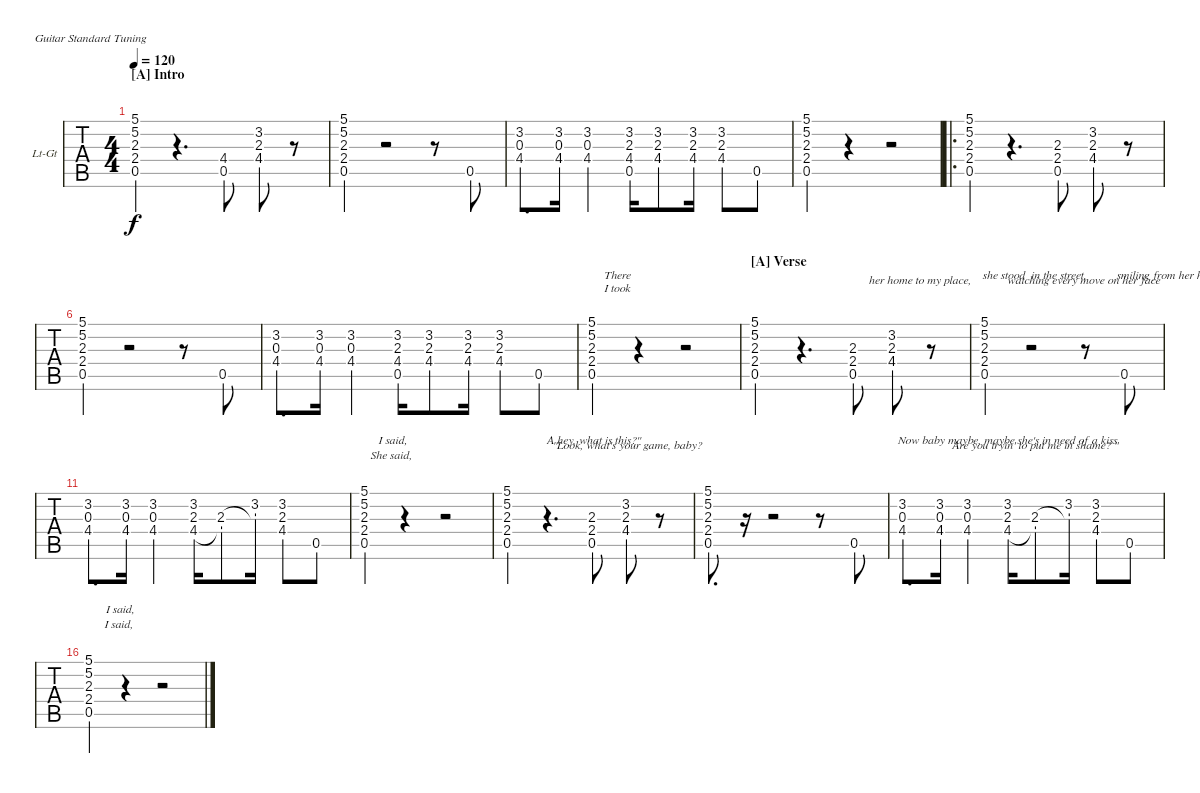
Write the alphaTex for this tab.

\bracketExtendMode nobrackets
\firstSystemTrackNameOrientation horizontal
\otherSystemsTrackNameOrientation horizontal
\defaultBarNumberDisplay FirstOfSystem
\track ("Guitar" "Lt-Gt") {instrument distortionguitar}
\staff {tabs}
\tuning (E4 B3 G3 D3 A2 E2)
\ts (4 4)
\section ("A" "Intro")
\scale
0.297071
\tempo 120
\accidentals auto
\clef g2
\ottava regular
\simile none
\ks c
(5.2 2.3 2.4 0.5 5.1).4{lyrics (0 "") lyrics (1 "") lyrics (2 "") lyrics (3 "") lyrics (4 "") dy f instrument distortionguitar} r.4{d} (0.5 4.4).8{lyrics (0 "") lyrics (1 "") lyrics (2 "") lyrics (3 "") lyrics (4 "")} (2.3 4.4 3.2).8{lyrics (0 "") lyrics (1 "") lyrics (2 "") lyrics (3 "") lyrics (4 "")} r.8 |
\scale
0.233273 (5.1 5.2 2.3 2.4 0.5).4{lyrics (0 "") lyrics (1 "") lyrics (2 "") lyrics (3 "") lyrics (4 "")} r.2 r.8 0.5.8{lyrics (0 "") lyrics (1 "") lyrics (2 "") lyrics (3 "") lyrics (4 "")} |
\scale
0.235914 (3.2 0.3 4.4).8{d lyrics (0 "") lyrics (1 "") lyrics (2 "") lyrics (3 "") lyrics (4 "")} (3.2 0.3 4.4).16{lyrics (0 "") lyrics (1 "") lyrics (2 "") lyrics (3 "") lyrics (4 "")} (3.2 0.3 4.4).4{lyrics (0 "") lyrics (1 "") lyrics (2 "") lyrics (3 "") lyrics (4 "")} (3.2 2.3 4.4 0.5).16{lyrics (0 "") lyrics (1 "") lyrics (2 "") lyrics (3 "") lyrics (4 "")} (3.2 2.3 4.4).8{lyrics (0 "") lyrics (1 "") lyrics (2 "") lyrics (3 "") lyrics (4 "")} (3.2 2.3 4.4).16{lyrics (0 "") lyrics (1 "") lyrics (2 "") lyrics (3 "") lyrics (4 "")} (3.2 2.3 4.4).8{lyrics (0 "") lyrics (1 "") lyrics (2 "") lyrics (3 "") lyrics (4 "")} 0.5.8{lyrics (0 "") lyrics (1 "") lyrics (2 "") lyrics (3 "") lyrics (4 "")} |
\scale
0.23431 (5.1 5.2 2.3 2.4 0.5).4{lyrics (0 "") lyrics (1 "") lyrics (2 "") lyrics (3 "") lyrics (4 "")} r.4 r.2 |
\ro
\scale
0.25 (5.2 2.3 2.4 0.5 5.1).4{lyrics (0 "") lyrics (1 "") lyrics (2 "") lyrics (3 "") lyrics (4 "")} r.4{d} (0.5 2.4 2.3).8{lyrics (0 "") lyrics (1 "") lyrics (2 "") lyrics (3 "") lyrics (4 "")} (2.3 4.4 3.2).8{lyrics (0 "") lyrics (1 "") lyrics (2 "") lyrics (3 "") lyrics (4 "")} r.8 |
\scale
0.25 (5.1 5.2 2.3 2.4 0.5).4{lyrics (0 "") lyrics (1 "") lyrics (2 "") lyrics (3 "") lyrics (4 "")} r.2 r.8 0.5.8{lyrics (0 "") lyrics (1 "") lyrics (2 "") lyrics (3 "") lyrics (4 "")} |
\scale
0.25 (3.2 0.3 4.4).8{d lyrics (0 "") lyrics (1 "") lyrics (2 "") lyrics (3 "") lyrics (4 "")} (3.2 0.3 4.4).16{lyrics (0 "") lyrics (1 "") lyrics (2 "") lyrics (3 "") lyrics (4 "")} (3.2 0.3 4.4).4{lyrics (0 "") lyrics (1 "") lyrics (2 "") lyrics (3 "") lyrics (4 "")} (3.2 2.3 4.4 0.5).16{lyrics (0 "") lyrics (1 "") lyrics (2 "") lyrics (3 "") lyrics (4 "")} (3.2 2.3 4.4).8{lyrics (0 "") lyrics (1 "") lyrics (2 "") lyrics (3 "") lyrics (4 "")} (3.2 2.3 4.4).16{lyrics (0 "") lyrics (1 "") lyrics (2 "") lyrics (3 "") lyrics (4 "")} (3.2 2.3 4.4).8{lyrics (0 "") lyrics (1 "") lyrics (2 "") lyrics (3 "") lyrics (4 "")} 0.5.8{lyrics (0 "") lyrics (1 "") lyrics (2 "") lyrics (3 "") lyrics (4 "")} |
\scale
0.25 (5.1 5.2 2.3 2.4 0.5).4{lyrics (0 "                 There") lyrics (1 "                 I took") lyrics (2 "") lyrics (3 "") lyrics (4 "")} r.4 r.2 |
\section ("A" "Verse")
\scale
0.25 (5.2 2.3 2.4 0.5 5.1).4{lyrics (0 "") lyrics (1 "") lyrics (2 "") lyrics (3 "") lyrics (4 "")} r.4{d} (0.5 2.4 2.3).8{lyrics (0 "") lyrics (1 "") lyrics (2 "") lyrics (3 "") lyrics (4 "")} (2.3 4.4 3.2).8{lyrics (0 "") lyrics (1 "") lyrics (2 "") lyrics (3 "") lyrics (4 "")} r.8 |
\scale
0.25 (5.1 5.2 2.3 2.4 0.5).4{lyrics (0 "") lyrics (1 "                    her home to my place,            watching every move on her face") lyrics (2 "") lyrics (3 "") lyrics (4 "")} r.2 r.8 0.5.8{lyrics (0 " she stood  in the street,          smiling from her head to her feet") lyrics (1 "") lyrics (2 "") lyrics (3 "") lyrics (4 "")} |
\scale
0.25 (3.2 0.3 4.4).8{d lyrics (0 "") lyrics (1 "") lyrics (2 "") lyrics (3 "") lyrics (4 "")} (3.2 0.3 4.4).16{lyrics (0 "") lyrics (1 "") lyrics (2 "") lyrics (3 "") lyrics (4 "")} (3.2 0.3 4.4).4{lyrics (0 "") lyrics (1 "") lyrics (2 "") lyrics (3 "") lyrics (4 "")} (4.4 2.3 3.2).16{lyrics (0 "") lyrics (1 "") lyrics (2 "") lyrics (3 "") lyrics (4 "")} (2.3 4.4{t}).8{lyrics (0 "") lyrics (1 "") lyrics (2 "") lyrics (3 "") lyrics (4 "")} (2.3{t} 3.2).16{lyrics (0 "") lyrics (1 "") lyrics (2 "") lyrics (3 "") lyrics (4 "")} (3.2 2.3 4.4).8{lyrics (0 "") lyrics (1 "") lyrics (2 "") lyrics (3 "") lyrics (4 "")} 0.5.8{lyrics (0 "") lyrics (1 "") lyrics (2 "") lyrics (3 "") lyrics (4 "")} |
\scale
0.25 (5.1 5.2 2.3 2.4 0.5).4{lyrics (0 "                   I said,") lyrics (1 "                  She said,") lyrics (2 "") lyrics (3 "") lyrics (4 "")} r.4 r.2 |
\scale
0.25 (5.2 2.3 2.4 0.5 5.1).4{lyrics (0 "") lyrics (1 "") lyrics (2 "") lyrics (3 "") lyrics (4 "")} r.4{d} (0.5 2.4 2.3).8{lyrics (0 " A hey, what is this?\"") lyrics (1 "") lyrics (2 "") lyrics (3 "") lyrics (4 "")} (2.3 4.4 3.2).8{lyrics (0 "") lyrics (1 " \"Look, what's your game, baby?") lyrics (2 "") lyrics (3 "") lyrics (4 "")} r.8 |
\scale
0.25 (5.1 5.2 2.3 2.4 0.5).8{d lyrics (0 "") lyrics (1 "") lyrics (2 "") lyrics (3 "") lyrics (4 "")} r.16 r.2 r.8 0.5.8{lyrics (0 "") lyrics (1 "") lyrics (2 "") lyrics (3 "") lyrics (4 "")} |
\scale
0.25 (3.2 0.3 4.4).8{d lyrics (0 "") lyrics (1 "") lyrics (2 "") lyrics (3 "") lyrics (4 "")} (3.2 0.3 4.4).16{lyrics (0 "") lyrics (1 "") lyrics (2 "") lyrics (3 "") lyrics (4 "")} (3.2 0.3 4.4).4{lyrics (0 "") lyrics (1 "") lyrics (2 "") lyrics (3 "") lyrics (4 "")} (4.4 2.3 3.2).16{lyrics (0 "Now baby maybe, maybe she's in need of a kiss") lyrics (1 "") lyrics (2 "") lyrics (3 "") lyrics (4 "")} (2.3 4.4{t}).8{lyrics (0 "") lyrics (1 "Are you tryin' to put me in shame? \"") lyrics (2 "") lyrics (3 "") lyrics (4 "")} (2.3{t} 3.2).16{lyrics (0 "") lyrics (1 "") lyrics (2 "") lyrics (3 "") lyrics (4 "")} (3.2 2.3 4.4).8{lyrics (0 "") lyrics (1 "") lyrics (2 "") lyrics (3 "") lyrics (4 "")} 0.5.8{lyrics (0 "") lyrics (1 "") lyrics (2 "") lyrics (3 "") lyrics (4 "")} |
\scale
0.25 (5.1 5.2 2.3 2.4 0.5).4{lyrics (0 "                     I said, ") lyrics (1 "                    I said,") lyrics (2 "") lyrics (3 "") lyrics (4 "")} r.4 r.2
